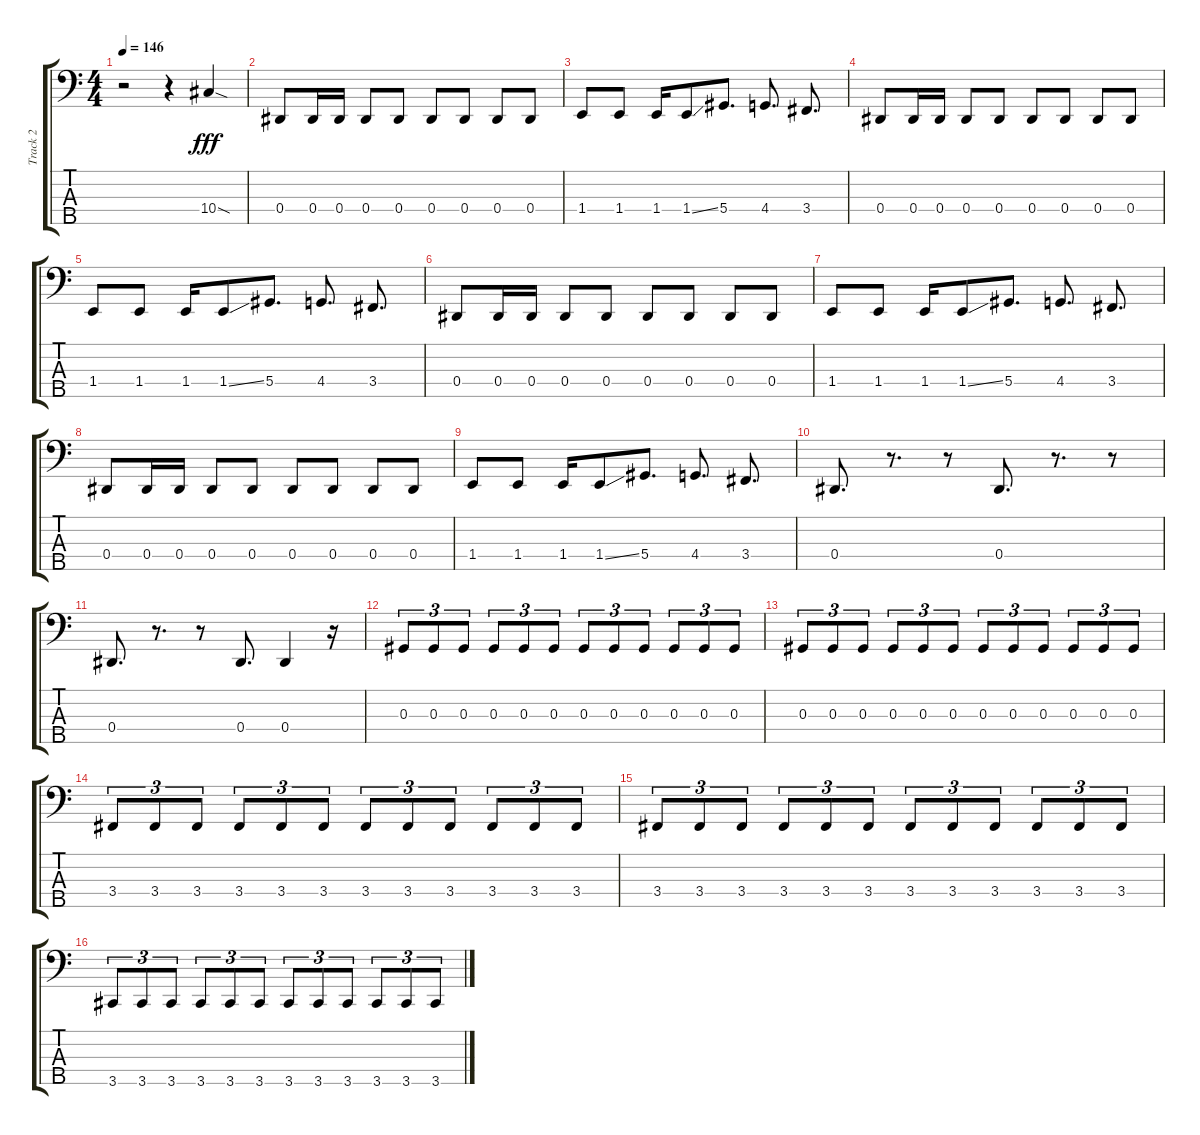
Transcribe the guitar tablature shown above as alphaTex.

\track ("Track 2" "Track 2") {instrument electricbasspick}
\staff {score tabs}
\tuning (Gb2 Db2 Ab1 Eb1 Bb0) {hide}
\ts (4 4)
\tempo 146
\tempo 182
\tempo 146
\clef f4
\ks c
r.2{dy fff instrument electricbasspick} r.4 10.4{sod}.4 |
0.4.8 0.4.16 0.4.16 0.4.8 0.4.8 0.4.8 0.4.8 0.4.8 0.4.8 |
1.4.8 1.4.8 1.4.16 1.4{ss}.8 5.4.8{d} 4.4.8{d} 3.4.8{d} |
0.4.8 0.4.16 0.4.16 0.4.8 0.4.8 0.4.8 0.4.8 0.4.8 0.4.8 |
1.4.8 1.4.8 1.4.16 1.4{ss}.8 5.4.8{d} 4.4.8{d} 3.4.8{d} |
0.4.8 0.4.16 0.4.16 0.4.8 0.4.8 0.4.8 0.4.8 0.4.8 0.4.8 |
1.4.8 1.4.8 1.4.16 1.4{ss}.8 5.4.8{d} 4.4.8{d} 3.4.8{d} |
0.4.8 0.4.16 0.4.16 0.4.8 0.4.8 0.4.8 0.4.8 0.4.8 0.4.8 |
1.4.8 1.4.8 1.4.16 1.4{ss}.8 5.4.8{d} 4.4.8{d} 3.4.8{d} |
0.4.8{d} r.8{d} r.8 0.4.8{d} r.8{d} r.8 |
0.4.8{d} r.8{d} r.8 0.4.8{d} 0.4.4 r.16 |
0.3.8{tu (3 2)} 0.3.8{tu (3 2)} 0.3.8{tu (3 2)} 0.3.8{tu (3 2)} 0.3.8{tu (3 2)} 0.3.8{tu (3 2)} 0.3.8{tu (3 2)} 0.3.8{tu (3 2)} 0.3.8{tu (3 2)} 0.3.8{tu (3 2)} 0.3.8{tu (3 2)} 0.3.8{tu (3 2)} |
0.3.8{tu (3 2)} 0.3.8{tu (3 2)} 0.3.8{tu (3 2)} 0.3.8{tu (3 2)} 0.3.8{tu (3 2)} 0.3.8{tu (3 2)} 0.3.8{tu (3 2)} 0.3.8{tu (3 2)} 0.3.8{tu (3 2)} 0.3.8{tu (3 2)} 0.3.8{tu (3 2)} 0.3.8{tu (3 2)} |
3.4.8{tu (3 2)} 3.4.8{tu (3 2)} 3.4.8{tu (3 2)} 3.4.8{tu (3 2)} 3.4.8{tu (3 2)} 3.4.8{tu (3 2)} 3.4.8{tu (3 2)} 3.4.8{tu (3 2)} 3.4.8{tu (3 2)} 3.4.8{tu (3 2)} 3.4.8{tu (3 2)} 3.4.8{tu (3 2)} |
3.4.8{tu (3 2)} 3.4.8{tu (3 2)} 3.4.8{tu (3 2)} 3.4.8{tu (3 2)} 3.4.8{tu (3 2)} 3.4.8{tu (3 2)} 3.4.8{tu (3 2)} 3.4.8{tu (3 2)} 3.4.8{tu (3 2)} 3.4.8{tu (3 2)} 3.4.8{tu (3 2)} 3.4.8{tu (3 2)} |
3.5.8{tu (3 2)} 3.5.8{tu (3 2)} 3.5.8{tu (3 2)} 3.5.8{tu (3 2)} 3.5.8{tu (3 2)} 3.5.8{tu (3 2)} 3.5.8{tu (3 2)} 3.5.8{tu (3 2)} 3.5.8{tu (3 2)} 3.5.8{tu (3 2)} 3.5.8{tu (3 2)} 3.5.8{tu (3 2)}
